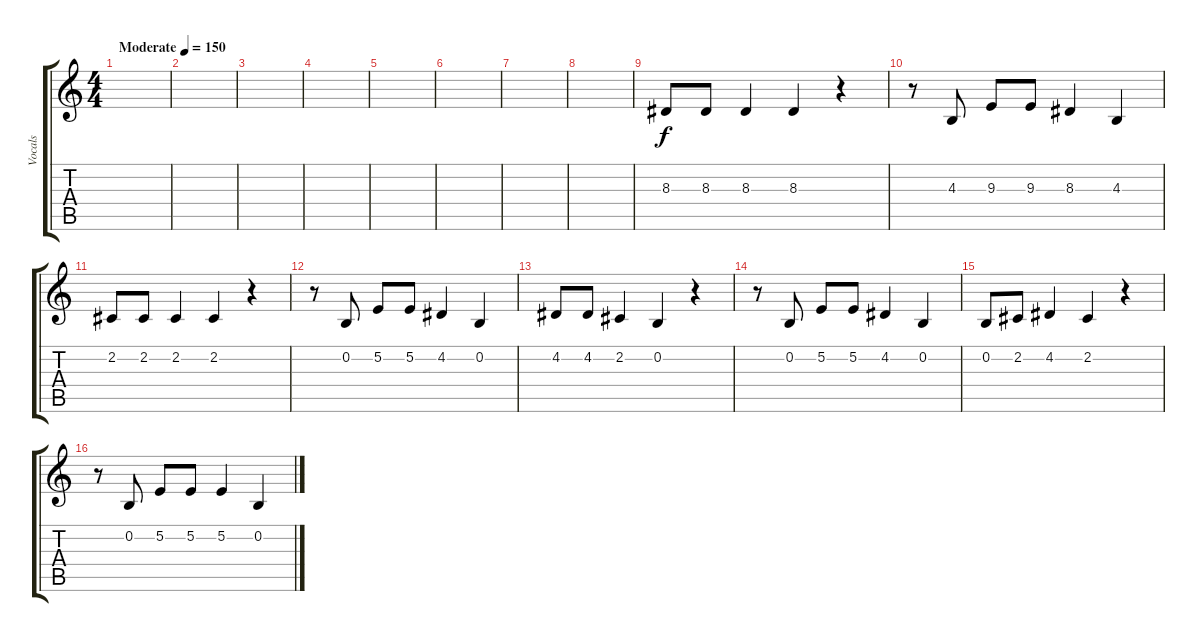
\track ("Vocals" "Vocals") {instrument altosax}
\staff {score tabs}
\tuning (E4 B3 G3 D3 A2 E2) {hide}
\ts (4 4)
\tempo (150 "Moderate")
\clef g2
\ks c
|
|
|
|
|
|
|
|
8.3.8 8.3.8 8.3.4 8.3.4 r.4 |
r.8 4.3.8 9.3.8 9.3.8 8.3.4 4.3.4 |
2.2.8 2.2.8 2.2.4 2.2.4 r.4 |
r.8 0.2.8 5.2.8 5.2.8 4.2.4 0.2.4 |
4.2.8 4.2.8 2.2.4 0.2.4 r.4 |
r.8 0.2.8 5.2.8 5.2.8 4.2.4 0.2.4 |
0.2.8 2.2.8 4.2.4 2.2.4 r.4 |
r.8 0.2.8 5.2.8 5.2.8 5.2.4 0.2.4
